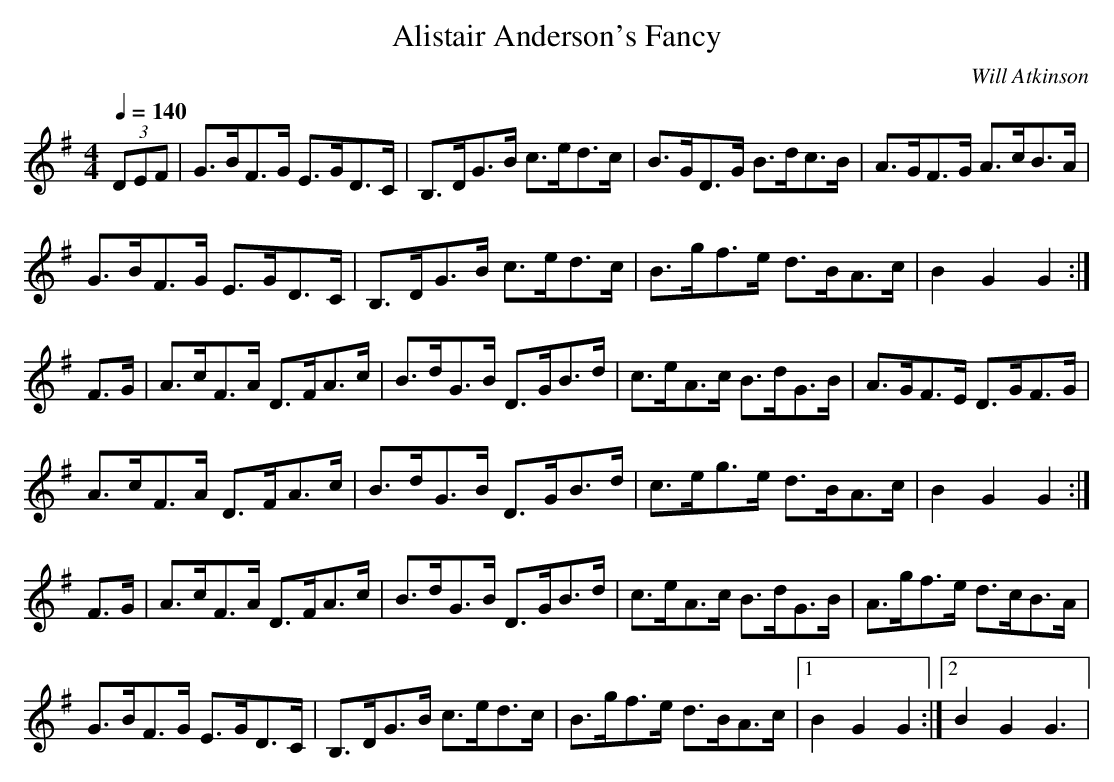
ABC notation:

X:1
T:Alistair Anderson's Fancy
C:Will Atkinson
M:4/4
L:1/8
Q:1/4=140
K:G
(3DEF | G>BF>G E>GD>C | B,>DG>B c>ed>c | B>GD>G B>dc>B | A>GF>G A>cB>A |
G>BF>G E>GD>C | B,>DG>B c>ed>c | B>gf>e d>BA>c | B2G2G2 :|
F>G | A>cF>A D>FA>c | B>dG>B D>GB>d | c>eA>c B>dG>B | A>GF>E D>GF>G |
A>cF>A D>FA>c | B>dG>B D>GB>d | c>eg>e d>BA>c | B2G2G2 :|
F>G | A>cF>A D>FA>c | B>dG>B D>GB>d | c>eA>c B>dG>B | A>gf>e d>cB>A |
G>BF>G E>GD>C | B,>DG>B c>ed>c | B>gf>e d>BA>c |1B2G2G2 :|2B2G2G3 |
